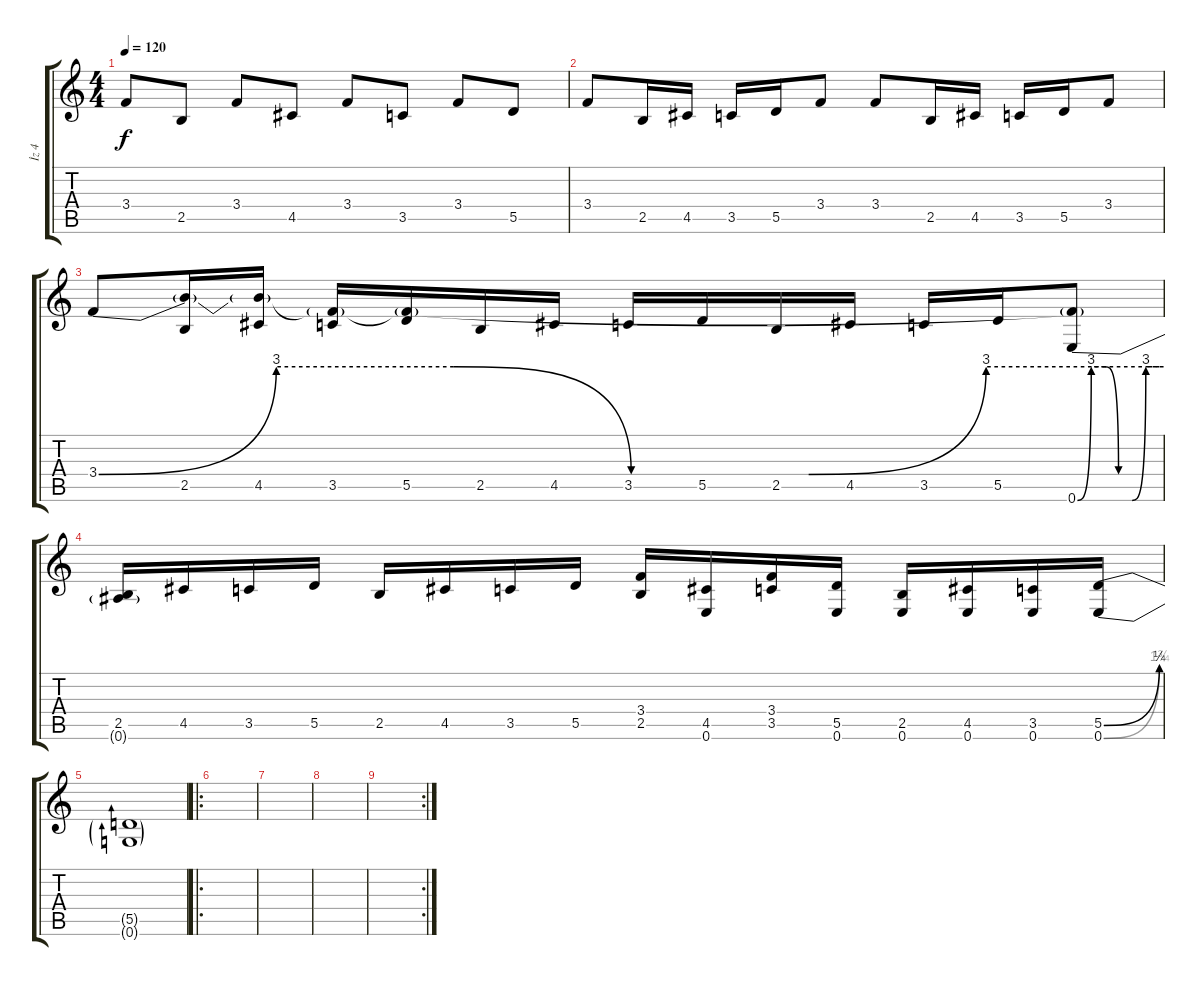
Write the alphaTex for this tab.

\track ("İz 4" "İz 4") {instrument distortionguitar}
\staff {score tabs}
\tuning (E4 B3 G3 D3 A2 E2) {hide}
\ts (4 4)
\tempo 120
\clef g2
\ks c
3.4.8{dy f} 2.5.8 3.4.8 4.5.8 3.4.8 3.5.8 3.4.8 5.5.8 |
3.4.8 2.5.16 4.5.16 3.5.16 5.5.16 3.4.8 3.4.8 2.5.16 4.5.16 3.5.16 5.5.16 3.4.8 |
3.4{be (custom 0 0 10 12 20 12 30 0 40 0 50 12 60 12)}.8 (3.4{t} 2.5).16 (3.4{t} 4.5).16 (3.4{t} 3.5).16 (3.4{t} 5.5).16 2.5.16 4.5.16 3.5.16 5.5.16 2.5.16 4.5.16 3.5.16 5.5.16 (3.4{t} 0.6{be (custom 0 0 10 12 20 12 30 0 40 0 50 12 60 12)}).8 |
(2.5 0.6{t}).16 4.5.16 3.5.16 5.5.16 2.5.16 4.5.16 3.5.16 5.5.16 (3.4 2.5).16 (4.5 0.6).16 (3.4 3.5).16 (5.5 0.6).16 (2.5 0.6).16 (4.5 0.6).16 (3.5 0.6).16 (5.5{be (bend 0 0 60 1)} 0.6{be (bend 0 0 60 7)}).16 |
(5.5{t} 0.6{t}).1 |
\ro
|
|
|
\rc 2
